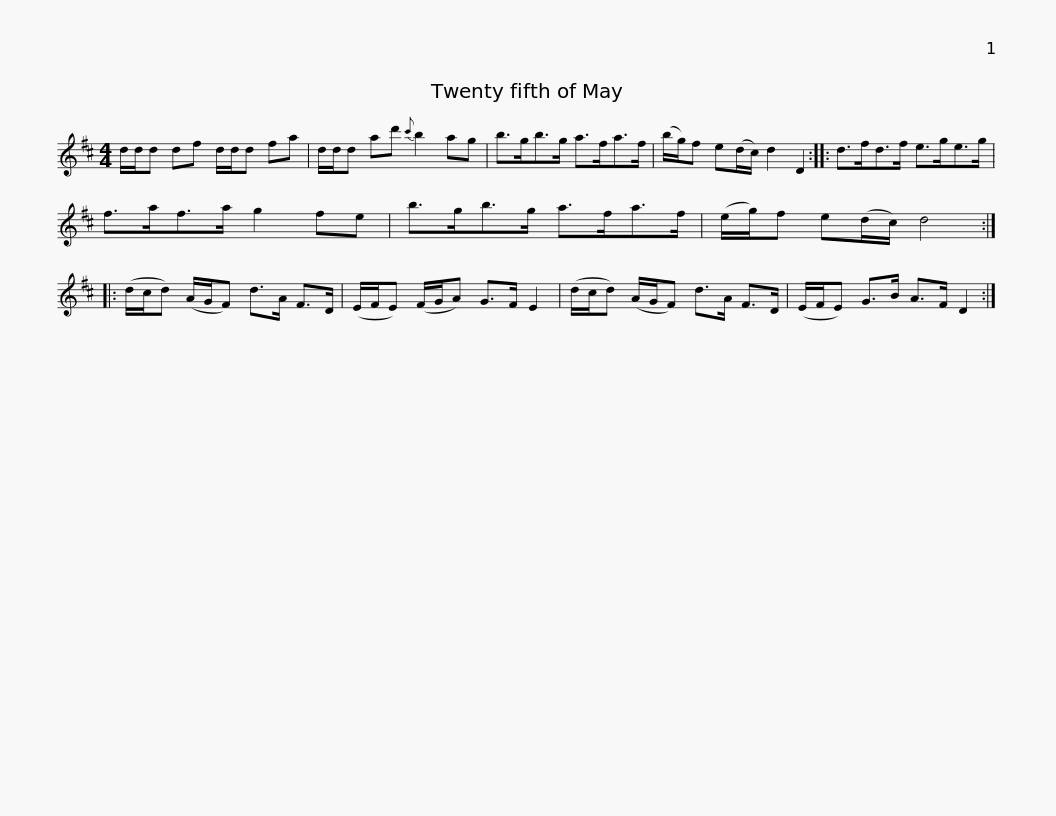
X:1
L:1/8
M:4/4
I:linebreak $
K:D
V:1 treble
V:1
 d/d/d df d/d/d fa | d/d/d ad'{c'} b2 ag | b>gb>g a>fa>f | (b/g/)f e(d/c/) d2 D2 ::$ d>fd>f e>ge>g | %5
 f>af>a g2 fe | b>gb>g a>fa>f | (e/g/)f e(d/c/) d4 ::$ (d/c/d) (A/G/F) d>A F>D | (E/F/E) (F/G/A) G>F E2 | %10
 (d/c/d) (A/G/F) d>A F>D | (E/F/E) G>B A>F D2 :| %12
